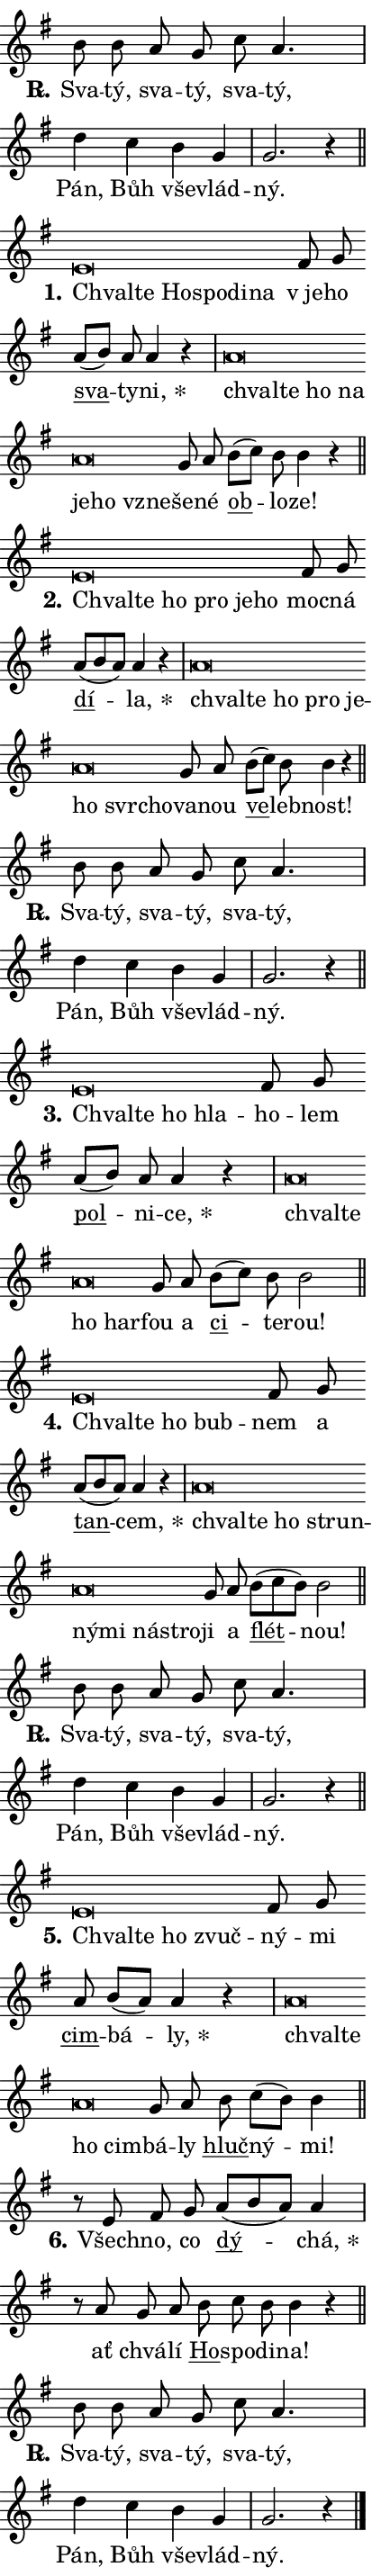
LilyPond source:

\version "2.24.0"
\header { tagline = "" }
\paper {
  indent = 0\cm
  top-margin = 0\cm
  right-margin = 0.13\cm % to fit lyric hyphens
  bottom-margin = 0\cm
  left-margin = 0\cm
  paper-width = 7\cm
  page-breaking = #ly:one-page-breaking
  system-system-spacing.basic-distance = #11
  score-system-spacing.basic-distance = #11
  ragged-last = ##f
}


%% Author: Thomas Morley
%% https://lists.gnu.org/archive/html/lilypond-user/2020-05/msg00002.html
#(define (line-position grob)
"Returns position of @var[grob} in current system:
   @code{'start}, if at first time-step
   @code{'end}, if at last time-step
   @code{'middle} otherwise
"
  (let* ((col (ly:item-get-column grob))
         (ln (ly:grob-object col 'left-neighbor))
         (rn (ly:grob-object col 'right-neighbor))
         (col-to-check-left (if (ly:grob? ln) ln col))
         (col-to-check-right (if (ly:grob? rn) rn col))
         (break-dir-left
           (and
             (ly:grob-property col-to-check-left 'non-musical #f)
             (ly:item-break-dir col-to-check-left)))
         (break-dir-right
           (and
             (ly:grob-property col-to-check-right 'non-musical #f)
             (ly:item-break-dir col-to-check-right))))
        (cond ((eqv? 1 break-dir-left) 'start)
              ((eqv? -1 break-dir-right) 'end)
              (else 'middle))))

#(define (tranparent-at-line-position vctor)
  (lambda (grob)
  "Relying on @code{line-position} select the relevant enry from @var{vctor}.
Used to determine transparency,"
    (case (line-position grob)
      ((end) (not (vector-ref vctor 0)))
      ((middle) (not (vector-ref vctor 1)))
      ((start) (not (vector-ref vctor 2))))))

noteHeadBreakVisibility =
#(define-music-function (break-visibility)(vector?)
"Makes @code{NoteHead}s transparent relying on @var{break-visibility}"
#{
  \override NoteHead.transparent =
    #(tranparent-at-line-position break-visibility)
#})

#(define delete-ledgers-for-transparent-note-heads
  (lambda (grob)
    "Reads whether a @code{NoteHead} is transparent.
If so this @code{NoteHead} is removed from @code{'note-heads} from
@var{grob}, which is supposed to be @code{LedgerLineSpanner}.
As a result ledgers are not printed for this @code{NoteHead}"
    (let* ((nhds-array (ly:grob-object grob 'note-heads))
           (nhds-list
             (if (ly:grob-array? nhds-array)
                 (ly:grob-array->list nhds-array)
                 '()))
           ;; Relies on the transparent-property being done before
           ;; Staff.LedgerLineSpanner.after-line-breaking is executed.
           ;; This is fragile ...
           (to-keep
             (remove
               (lambda (nhd)
                 (ly:grob-property nhd 'transparent #f))
               nhds-list)))
      ;; TODO find a better method to iterate over grob-arrays, similiar
      ;; to filter/remove etc for lists
      ;; For now rebuilt from scratch
      (set! (ly:grob-object grob 'note-heads)  '())
      (for-each
        (lambda (nhd)
          (ly:pointer-group-interface::add-grob grob 'note-heads nhd))
        to-keep))))

squashNotes = {
  \override NoteHead.X-extent = #'(-0.2 . 0.2)
  \override NoteHead.Y-extent = #'(-0.75 . 0)
  \override NoteHead.stencil =
    #(lambda (grob)
       (let ((pos (ly:grob-property grob 'staff-position)))
         (begin
           (if (< pos -7) (display "ERROR: Lower brevis then expected\n") (display "OK: Expected brevis position\n"))
           (if (<= pos -6) ly:text-interface::print ly:note-head::print))))
}
unSquashNotes = {
  \revert NoteHead.X-extent
  \revert NoteHead.Y-extent
  \revert NoteHead.stencil
}

hideNotes = \noteHeadBreakVisibility #begin-of-line-visible
unHideNotes = \noteHeadBreakVisibility #all-visible

% work-around for resetting accidentals
% https://lilypond.org/doc/v2.23/Documentation/notation/displaying-rhythms#unmetered-music
cadenzaMeasure = {
  \cadenzaOff
  \partial 1024 s1024
  \cadenzaOn
}

#(define-markup-command (accent layout props text) (markup?)
  "Underline accented syllable"
  (interpret-markup layout props
    #{\markup \override #'(offset . 4.3) \underline { #text }#}))

responsum = \markup \concat {
  "R" \hspace #-1.05 \path #0.1 #'((moveto 0 0.07) (lineto 0.9 0.8)) \hspace #0.05 "."
}

spaceSize = #0.6828661417322834 % exact space size for TeX Gyre Schola

\layout {
  \context {
    \Staff
    \remove "Time_signature_engraver"
    \override LedgerLineSpanner.after-line-breaking = #delete-ledgers-for-transparent-note-heads
  }
  \context {
    \Lyrics {
      \override LyricSpace.minimum-distance = \spaceSize
      \override LyricText.font-name = #"TeX Gyre Schola"
      \override LyricText.font-size = 1
      \override StanzaNumber.font-name = #"TeX Gyre Schola Bold"
      \override StanzaNumber.font-size = 1
    }
  }
  \context {
    \Score 
    \override NoteHead.text =
      #(lambda (grob) 
        (let ((pos (ly:grob-property grob 'staff-position)))
          #{\markup {
            \combine
              \halign #-0.55 \raise #(if (= pos -6) 0 0.5) \override #'(thickness . 2) \draw-line #'(3.2 . 0)
              \musicglyph "noteheads.sM1"
          }#}))
  }
}

% magnetic-lyrics.ily
%
%   written by
%     Jean Abou Samra <jean@abou-samra.fr>
%     Werner Lemberg <wl@gnu.org>
%
%   adapted by
%     Jiri Hon <jiri.hon@gmail.com>
%
% Version 2022-Apr-15

% https://www.mail-archive.com/lilypond-user@gnu.org/msg149350.html

#(define (Left_hyphen_pointer_engraver context)
   "Collect syllable-hyphen-syllable occurrences in lyrics and store
them in properties.  This engraver only looks to the left.  For
example, if the lyrics input is @code{foo -- bar}, it does the
following.

@itemize @bullet
@item
Set the @code{text} property of the @code{LyricHyphen} grob between
@q{foo} and @q{bar} to @code{foo}.

@item
Set the @code{left-hyphen} property of the @code{LyricText} grob with
text @q{foo} to the @code{LyricHyphen} grob between @q{foo} and
@q{bar}.
@end itemize

Use this auxiliary engraver in combination with the
@code{lyric-@/text::@/apply-@/magnetic-@/offset!} hook."
   (let ((hyphen #f)
         (text #f))
     (make-engraver
      (acknowledgers
       ((lyric-syllable-interface engraver grob source-engraver)
        (set! text grob)))
      (end-acknowledgers
       ((lyric-hyphen-interface engraver grob source-engraver)
        ;(when (not (grob::has-interface grob 'lyric-space-interface))
          (set! hyphen grob)));)
      ((stop-translation-timestep engraver)
       (when (and text hyphen)
         (ly:grob-set-object! text 'left-hyphen hyphen))
       (set! text #f)
       (set! hyphen #f)))))

#(define (lyric-text::apply-magnetic-offset! grob)
   "If the space between two syllables is less than the value in
property @code{LyricText@/.details@/.squash-threshold}, move the right
syllable to the left so that it gets concatenated with the left
syllable.

Use this function as a hook for
@code{LyricText@/.after-@/line-@/breaking} if the
@code{Left_@/hyphen_@/pointer_@/engraver} is active."
   (let ((hyphen (ly:grob-object grob 'left-hyphen #f)))
     (when hyphen
       (let ((left-text (ly:spanner-bound hyphen LEFT)))
         (when (grob::has-interface left-text 'lyric-syllable-interface)
           (let* ((common (ly:grob-common-refpoint grob left-text X))
                  (this-x-ext (ly:grob-extent grob common X))
                  (left-x-ext
                   (begin
                     ;; Trigger magnetism for left-text.
                     (ly:grob-property left-text 'after-line-breaking)
                     (ly:grob-extent left-text common X)))
                  ;; `delta` is the gap width between two syllables.
                  (delta (- (interval-start this-x-ext)
                            (interval-end left-x-ext)))
                  (details (ly:grob-property grob 'details))
                  (threshold (assoc-get 'squash-threshold details 0.2)))
             (when (< delta threshold)
               (let* (;; We have to manipulate the input text so that
                      ;; ligatures crossing syllable boundaries are not
                      ;; disabled.  For languages based on the Latin
                      ;; script this is essentially a beautification.
                      ;; However, for non-Western scripts it can be a
                      ;; necessity.
                      (lt (ly:grob-property left-text 'text))
                      (rt (ly:grob-property grob 'text))
                      (is-space (grob::has-interface hyphen 'lyric-space-interface))
                      (space (if is-space " " ""))
                      (extra-delta (if is-space spaceSize 0))
                      ;; Append new syllable.
                      (ltrt-space (if (and (string? lt) (string? rt))
                                (string-append lt space rt)
                                (make-concat-markup (list lt space rt))))
                      ;; Right-align `ltrt` to the right side.
                      (ltrt-space-markup (grob-interpret-markup
                               grob
                               (make-translate-markup
                                (cons (interval-length this-x-ext) 0)
                                (make-right-align-markup ltrt-space)))))
                 (begin
                   ;; Don't print `left-text`.
                   (ly:grob-set-property! left-text 'stencil #f)
                   ;; Set text and stencil (which holds all collected
                   ;; syllables so far) and shift it to the left.
                   (ly:grob-set-property! grob 'text ltrt-space)
                   (ly:grob-set-property! grob 'stencil ltrt-space-markup)
                   (ly:grob-translate-axis! grob (- (- delta extra-delta)) X))))))))))


#(define (lyric-hyphen::displace-bounds-first grob)
   ;; Make very sure this callback isn't triggered too early.
   (let ((left (ly:spanner-bound grob LEFT))
         (right (ly:spanner-bound grob RIGHT)))
     (ly:grob-property left 'after-line-breaking)
     (ly:grob-property right 'after-line-breaking)
     (ly:lyric-hyphen::print grob)))

squashThreshold = #0.4

\layout {
  \context {
    \Lyrics
    \consists #Left_hyphen_pointer_engraver
    \override LyricText.after-line-breaking =
      #lyric-text::apply-magnetic-offset!
    \override LyricHyphen.stencil = #lyric-hyphen::displace-bounds-first
    \override LyricText.details.squash-threshold = \squashThreshold
    \override LyricHyphen.minimum-distance = 0
    \override LyricHyphen.minimum-length = \squashThreshold
  }
}

squashText = \override LyricText.details.squash-threshold = 9999
unSquashText = \override LyricText.details.squash-threshold = \squashThreshold

leftText = \override LyricText.self-alignment-X = #LEFT
unLeftText = \revert LyricText.self-alignment-X

starOffset = #(lambda (grob) 
                (let ((x_offset (ly:self-alignment-interface::aligned-on-x-parent grob)))
                  (if (= x_offset 0) 0 (+ x_offset 1.2))))

star = #(define-music-function (syllable)(string?)
"Append star separator at the end of a syllable"
#{
  \once \override LyricText.X-offset = #starOffset
  \lyricmode { \markup {
    #syllable
    \override #'((font-name . "TeX Gyre Schola Bold")) \hspace #0.2 \lower #0.65 \larger "*"
  } }
#})

starAccent = #(define-music-function (syllable)(string?)
"Append star separator at the end of a syllable and make accent"
#{
  \once \override LyricText.X-offset = #starOffset
  \lyricmode { \markup {
    \accent #syllable
    \override #'((font-name . "TeX Gyre Schola Bold")) \hspace #0.2 \lower #0.65 \larger "*"
  } }
#})

breath = #(define-music-function (syllable)(string?)
"Append breathing indicator at the end of a syllable"
#{
  \lyricmode { \markup { #syllable "+" } }
#})

optionalBreath = #(define-music-function (syllable)(string?)
"Append optional breathing indicator at the end of a syllable"
#{
  \lyricmode { \markup { #syllable "(+)" } }
#})


\score {
    <<
        \new Voice = "melody" { \cadenzaOn \key g \major \relative { b'8 b a g c a4. \cadenzaMeasure \bar "|" d4 c \bar "" b g \cadenzaMeasure \bar "|" g2. r4 \cadenzaMeasure \bar "||" \break } }
        \new Lyrics \lyricsto "melody" { \lyricmode { \set stanza = \responsum
Sva -- tý, sva -- tý, sva -- tý, Pán, Bůh vše -- vlád -- ný. } }
    >>
    \layout {}
}

\score {
    <<
        \new Voice = "melody" { \cadenzaOn \key g \major \relative { \squashNotes e'\breve*1/16 \hideNotes \breve*1/16 \bar "" \breve*1/16 \bar "" \breve*1/16 \bar "" \breve*1/16 \breve*1/16 \bar "" \unHideNotes \unSquashNotes fis8 g \bar "" a[( b)] a a4 r \cadenzaMeasure \bar "|" \squashNotes a\breve*1/16 \hideNotes \breve*1/16 \bar "" \breve*1/16 \bar "" \breve*1/16 \bar "" \breve*1/16 \bar "" \breve*1/16 \breve*1/16 \bar "" \unHideNotes \unSquashNotes g8 a \bar "" b[( c)] b b4 r \cadenzaMeasure \bar "||" \break } }
        \new Lyrics \lyricsto "melody" { \lyricmode { \set stanza = "1."
\leftText Chval -- \squashText te Ho -- spo -- di -- na \unLeftText \unSquashText "v je" -- ho \markup \accent sva -- ty -- \star ni, \leftText chval -- \squashText te ho na je -- ho vzne -- \unLeftText \unSquashText še -- né \markup \accent ob -- lo -- ze! } }
    >>
    \layout {}
}

\score {
    <<
        \new Voice = "melody" { \cadenzaOn \key g \major \relative { \squashNotes e'\breve*1/16 \hideNotes \breve*1/16 \bar "" \breve*1/16 \bar "" \breve*1/16 \bar "" \breve*1/16 \breve*1/16 \bar "" \unHideNotes \unSquashNotes fis8 g \bar "" a[( b a)] a4 r \cadenzaMeasure \bar "|" \squashNotes a\breve*1/16 \hideNotes \breve*1/16 \bar "" \breve*1/16 \bar "" \breve*1/16 \bar "" \breve*1/16 \bar "" \breve*1/16 \bar "" \breve*1/16 \breve*1/16 \bar "" \unHideNotes \unSquashNotes g8 a \bar "" b[( c)] b b4 r \cadenzaMeasure \bar "||" \break } }
        \new Lyrics \lyricsto "melody" { \lyricmode { \set stanza = "2."
\leftText Chval -- \squashText te ho pro je -- ho \unLeftText \unSquashText moc -- ná \markup \accent dí -- \star la, \leftText chval -- \squashText te ho pro je -- ho svr -- cho -- \unLeftText \unSquashText va -- nou \markup \accent ve -- leb -- nost! } }
    >>
    \layout {}
}

\score {
    <<
        \new Voice = "melody" { \cadenzaOn \key g \major \relative { b'8 b a g c a4. \cadenzaMeasure \bar "|" d4 c \bar "" b g \cadenzaMeasure \bar "|" g2. r4 \cadenzaMeasure \bar "||" \break } }
        \new Lyrics \lyricsto "melody" { \lyricmode { \set stanza = \responsum
Sva -- tý, sva -- tý, sva -- tý, Pán, Bůh vše -- vlád -- ný. } }
    >>
    \layout {}
}

\score {
    <<
        \new Voice = "melody" { \cadenzaOn \key g \major \relative { \squashNotes e'\breve*1/16 \hideNotes \breve*1/16 \bar "" \breve*1/16 \breve*1/16 \bar "" \unHideNotes \unSquashNotes fis8 g \bar "" a[( b)] a a4 r \cadenzaMeasure \bar "|" \squashNotes a\breve*1/16 \hideNotes \breve*1/16 \bar "" \breve*1/16 \breve*1/16 \bar "" \unHideNotes \unSquashNotes g8 a \bar "" b[( c)] b b2 \cadenzaMeasure \bar "||" \break } }
        \new Lyrics \lyricsto "melody" { \lyricmode { \set stanza = "3."
\leftText Chval -- \squashText te ho hla -- \unLeftText \unSquashText ho -- lem \markup \accent pol -- ni -- \star ce, \leftText chval -- \squashText te ho har -- \unLeftText \unSquashText fou a \markup \accent ci -- te -- rou! } }
    >>
    \layout {}
}

\score {
    <<
        \new Voice = "melody" { \cadenzaOn \key g \major \relative { \squashNotes e'\breve*1/16 \hideNotes \breve*1/16 \bar "" \breve*1/16 \breve*1/16 \bar "" \unHideNotes \unSquashNotes fis8 g \bar "" a[( b a)] a4 r \cadenzaMeasure \bar "|" \squashNotes a\breve*1/16 \hideNotes \breve*1/16 \bar "" \breve*1/16 \bar "" \breve*1/16 \bar "" \breve*1/16 \bar "" \breve*1/16 \bar "" \breve*1/16 \breve*1/16 \bar "" \unHideNotes \unSquashNotes g8 a \bar "" b[( c b)] b2 \cadenzaMeasure \bar "||" \break } }
        \new Lyrics \lyricsto "melody" { \lyricmode { \set stanza = "4."
\leftText Chval -- \squashText te ho bub -- \unLeftText \unSquashText nem a \markup \accent tan -- \star cem, \leftText chval -- \squashText te ho strun -- ný -- mi ná -- stro -- \unLeftText \unSquashText ji a \markup \accent flét -- nou! } }
    >>
    \layout {}
}

\score {
    <<
        \new Voice = "melody" { \cadenzaOn \key g \major \relative { b'8 b a g c a4. \cadenzaMeasure \bar "|" d4 c \bar "" b g \cadenzaMeasure \bar "|" g2. r4 \cadenzaMeasure \bar "||" \break } }
        \new Lyrics \lyricsto "melody" { \lyricmode { \set stanza = \responsum
Sva -- tý, sva -- tý, sva -- tý, Pán, Bůh vše -- vlád -- ný. } }
    >>
    \layout {}
}

\score {
    <<
        \new Voice = "melody" { \cadenzaOn \key g \major \relative { \squashNotes e'\breve*1/16 \hideNotes \breve*1/16 \bar "" \breve*1/16 \breve*1/16 \bar "" \unHideNotes \unSquashNotes fis8 g \bar "" a b[( a)] a4 r \cadenzaMeasure \bar "|" \squashNotes a\breve*1/16 \hideNotes \breve*1/16 \bar "" \breve*1/16 \breve*1/16 \bar "" \unHideNotes \unSquashNotes g8 a \bar "" b c[( b)] b4 \cadenzaMeasure \bar "||" \break } }
        \new Lyrics \lyricsto "melody" { \lyricmode { \set stanza = "5."
\leftText Chval -- \squashText te ho zvuč -- \unLeftText \unSquashText ný -- mi \markup \accent cim -- bá -- \star ly, \leftText chval -- \squashText te ho cim -- \unLeftText \unSquashText bá -- ly \markup \accent hluč -- ný -- mi! } }
    >>
    \layout {}
}

\score {
    <<
        \new Voice = "melody" { \cadenzaOn \key g \major \relative { r8 e' fis8 g \bar "" a[( b a)] a4 \cadenzaMeasure \bar "|" r8 a8 g8 a \bar "" b c b b4 r \cadenzaMeasure \bar "||" \break } }
        \new Lyrics \lyricsto "melody" { \lyricmode { \set stanza = "6."
Všech -- no, co \markup \accent dý -- \star chá, ať chvá -- lí \markup \accent Ho -- spo -- di -- na! } }
    >>
    \layout {}
}

\score {
    <<
        \new Voice = "melody" { \cadenzaOn \key g \major \relative { b'8 b a g c a4. \cadenzaMeasure \bar "|" d4 c \bar "" b g \cadenzaMeasure \bar "|" g2. r4 \cadenzaMeasure \bar "||" \break } \bar "|." }
        \new Lyrics \lyricsto "melody" { \lyricmode { \set stanza = \responsum
Sva -- tý, sva -- tý, sva -- tý, Pán, Bůh vše -- vlád -- ný. } }
    >>
    \layout {}
}
